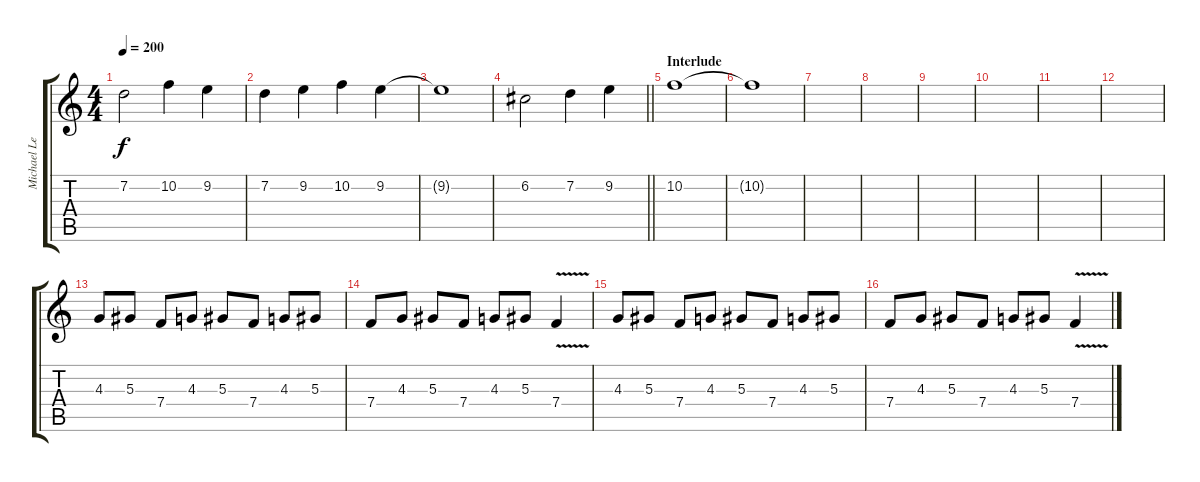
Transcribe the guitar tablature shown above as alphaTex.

\track ("Michael Lead" "Michael Le") {instrument distortionguitar}
\staff {score tabs}
\tuning (C4 G3 Eb3 Bb2 F2 C2) {hide}
\ts (4 4)
\tempo 200
\clef g2
\ks c
7.2{t}.2{dy f} 10.2.4 9.2.4 |
7.2.4 9.2.4 10.2.4 9.2.4 |
9.2{t}.1 |
\barLineRight lightlight
6.2.2 7.2.4 9.2.4 |
\section ("" "Interlude")
10.2.1{volume 0} |
10.2{t}.1 |
|
|
|
|
|
|
4.3.8{volume 13 balance 2} 5.3.8 7.4.8 4.3.8 5.3.8 7.4.8 4.3.8 5.3.8 |
7.4.8 4.3.8 5.3.8 7.4.8 4.3.8 5.3.8 7.4{v}.4 |
4.3.8 5.3.8 7.4.8 4.3.8 5.3.8 7.4.8 4.3.8 5.3.8 |
7.4.8 4.3.8 5.3.8 7.4.8 4.3.8 5.3.8 7.4{v}.4
